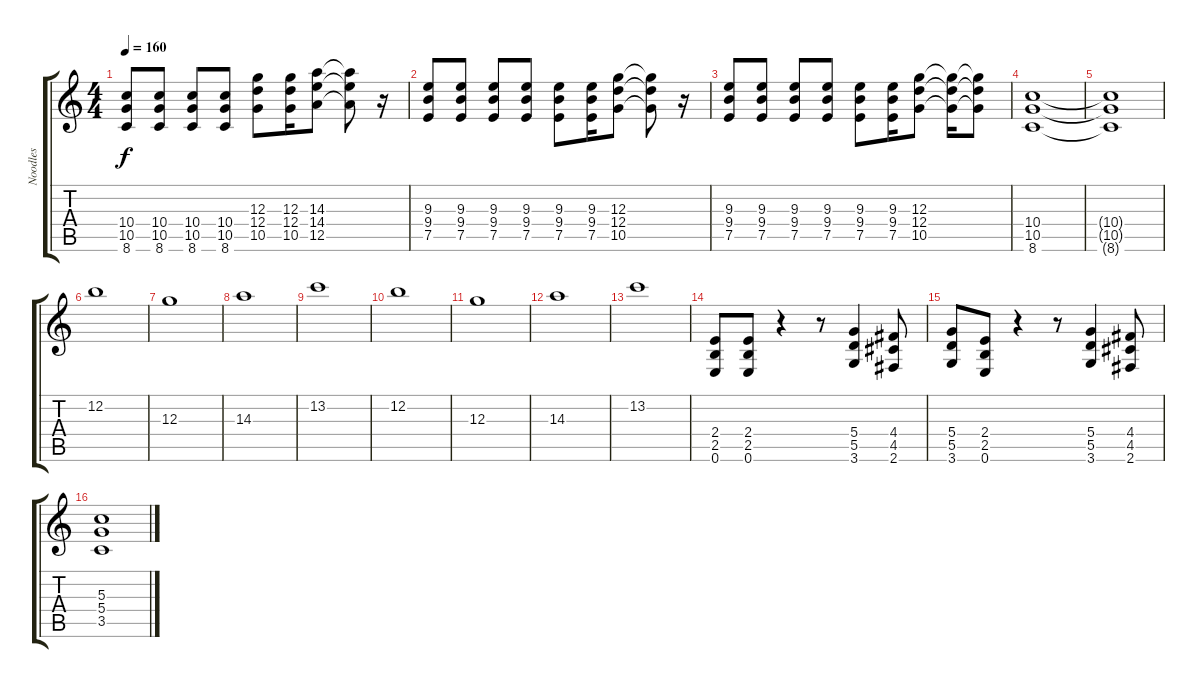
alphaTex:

\track ("Noodles" "Noodles") {instrument distortionguitar}
\staff {score tabs}
\tuning (E4 B3 G3 D3 A2 E2) {hide}
\ts (4 4)
\tempo 160
\clef g2
\ks c
(10.4 10.5 8.6).8{dy f} (10.4 10.5 8.6).8 (10.4 10.5 8.6).8 (10.4 10.5 8.6).8 (12.3 12.4 10.5).8 (12.3 12.4 10.5).16 (14.3 14.4 12.5).8 (14.3{t} 14.4{t} 12.5{t}).8 r.16 |
(9.3 9.4 7.5).8 (9.3 9.4 7.5).8 (9.3 9.4 7.5).8 (9.3 9.4 7.5).8 (9.3 9.4 7.5).8 (9.3 9.4 7.5).16 (12.3 12.4 10.5).8 (12.3{t} 12.4{t} 10.5{t}).8 r.16 |
(9.3 9.4 7.5).8 (9.3 9.4 7.5).8 (9.3 9.4 7.5).8 (9.3 9.4 7.5).8 (9.3 9.4 7.5).8 (9.3 9.4 7.5).16 (12.3 12.4 10.5).8 (12.3{t} 12.4{t} 10.5{t}).16 (12.3{t} 12.4{t} 10.5{t}).8 |
(10.4 10.5 8.6).1 |
(10.4{t} 10.5{t} 8.6{t}).1 |
12.2.1 |
12.3.1 |
14.3.1 |
13.2.1 |
12.2.1 |
12.3.1 |
14.3.1 |
13.2.1 |
(2.4 2.5 0.6).8 (2.4 2.5 0.6).8 r.4 r.8 (5.4 5.5 3.6).4 (4.4 4.5 2.6).8 |
(5.4 5.5 3.6).8 (2.4 2.5 0.6).8 r.4 r.8 (5.4 5.5 3.6).4 (4.4 4.5 2.6).8 |
(5.3 5.4 3.5).1
